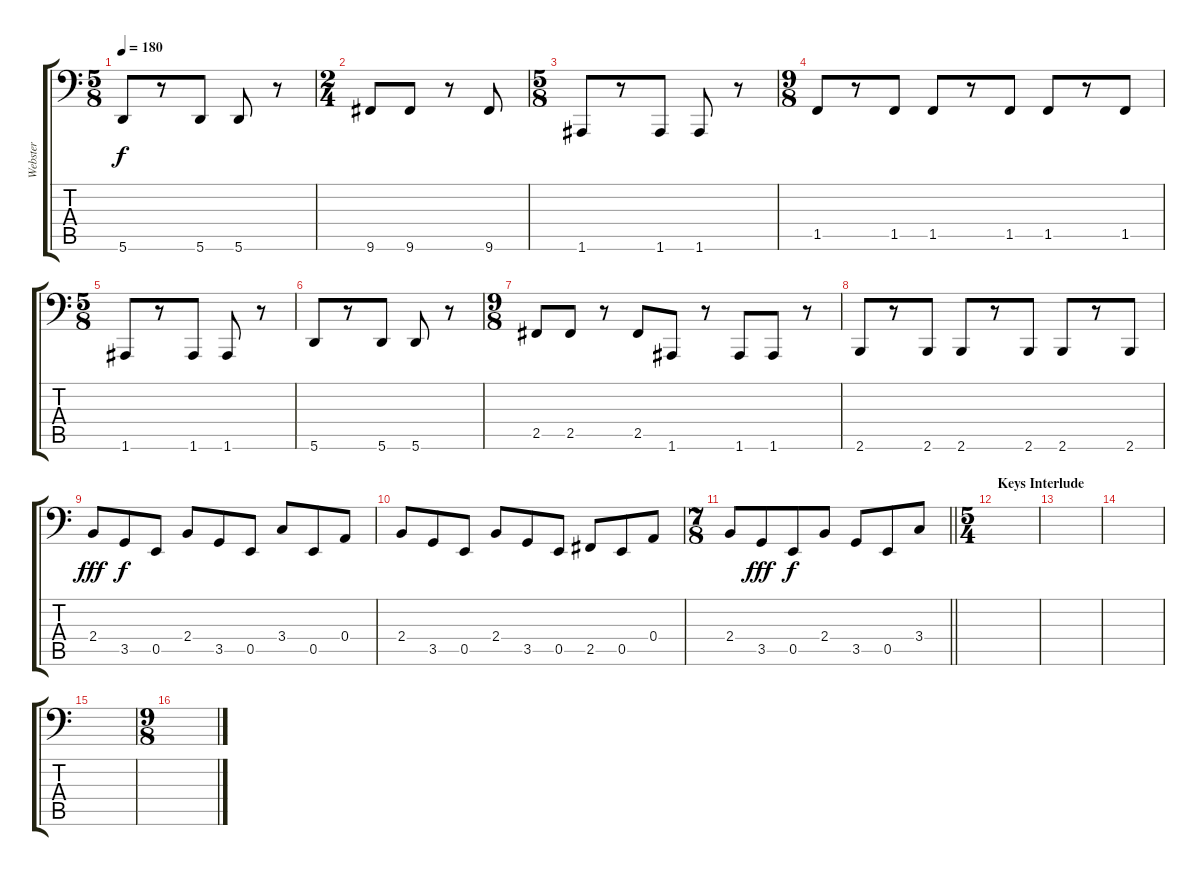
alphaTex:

\track ("Webster" "Webster") {instrument electricbasspick}
\staff {score tabs}
\tuning (C3 G2 D2 A1 E1 A0) {hide}
\ts (5 8)
\tempo 180
\clef f4
\ks c
5.6.8{dy f} r.8 5.6.8 5.6.8 r.8 |
\ts (2 4)
9.6.8 9.6.8 r.8 9.6.8 |
\ts (5 8)
1.6.8 r.8 1.6.8 1.6.8 r.8 |
\ts (9 8)
1.5.8 r.8 1.5.8 1.5.8 r.8 1.5.8 1.5.8 r.8 1.5.8 |
\ts (5 8)
1.6.8 r.8 1.6.8 1.6.8 r.8 |
5.6.8 r.8 5.6.8 5.6.8 r.8 |
\ts (9 8)
2.5.8 2.5.8 r.8 2.5.8 1.6.8 r.8 1.6.8 1.6.8 r.8 |
2.6.8 r.8 2.6.8 2.6.8 r.8 2.6.8 2.6.8 r.8 2.6.8 |
2.4.8{dy fff} 3.5.8{dy f} 0.5.8 2.4.8 3.5.8 0.5.8 3.4.8 0.5.8 0.4.8 |
2.4.8 3.5.8 0.5.8 2.4.8 3.5.8 0.5.8 2.5.8 0.5.8 0.4.8 |
\ts (7 8)
\barLineRight lightlight
2.4.8 3.5.8{dy fff} 0.5.8{dy f} 2.4.8 3.5.8 0.5.8 3.4.8 |
\ts (5 4)
\section ("" "Keys Interlude")
|
|
|
|
\ts (9 8)
